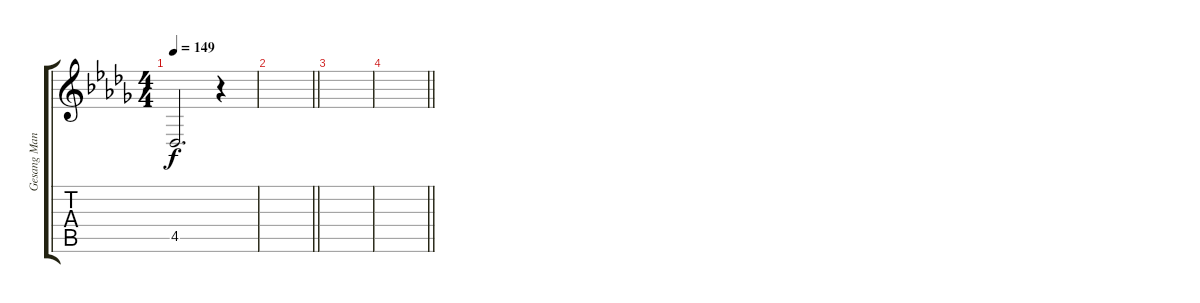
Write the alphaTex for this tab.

\track ("Gesang Mann" "Gesang Man") {instrument vibraphone}
\staff {score tabs}
\tuning (E4 B3 G3 D3 A2 E2) {hide}
\ts (4 4)
\tempo 149
\clef g2
\ks bbminor
4.5{t}.2{d dy f} r.4 |
\barLineRight lightlight
|
|
\barLineRight lightlight
